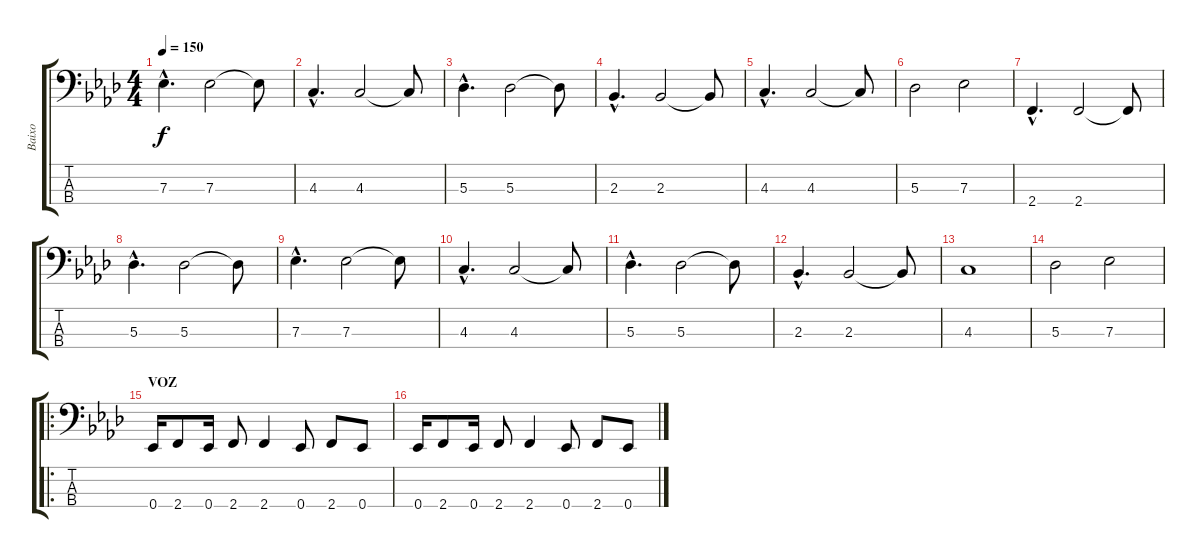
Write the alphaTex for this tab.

\track ("Baixo" "Baixo") {instrument electricbassfinger}
\staff {score tabs}
\tuning (Gb2 Db2 Ab1 Eb1) {hide}
\ts (4 4)
\tempo 150
\clef f4
\ks fminor
7.3{hac}.4{d dy f} 7.3.2 7.3{t}.8 |
4.3{hac}.4{d} 4.3.2 4.3{t}.8 |
5.3{hac}.4{d} 5.3.2 5.3{t}.8 |
2.3{hac}.4{d} 2.3.2 2.3{t}.8 |
4.3{hac}.4{d} 4.3.2 4.3{t}.8 |
5.3.2 7.3.2 |
2.4{hac}.4{d} 2.4.2 2.4{t}.8 |
5.3{hac}.4{d} 5.3.2 5.3{t}.8 |
7.3{hac}.4{d} 7.3.2 7.3{t}.8 |
4.3{hac}.4{d} 4.3.2 4.3{t}.8 |
5.3{hac}.4{d} 5.3.2 5.3{t}.8 |
2.3{hac}.4{d} 2.3.2 2.3{t}.8 |
4.3.1 |
5.3.2 7.3.2 |
\ro
\section ("" "VOZ")
0.4.16 2.4.8 0.4.16 2.4.8 2.4.4 0.4.8 2.4.8 0.4.8 |
0.4.16 2.4.8 0.4.16 2.4.8 2.4.4 0.4.8 2.4.8 0.4.8
